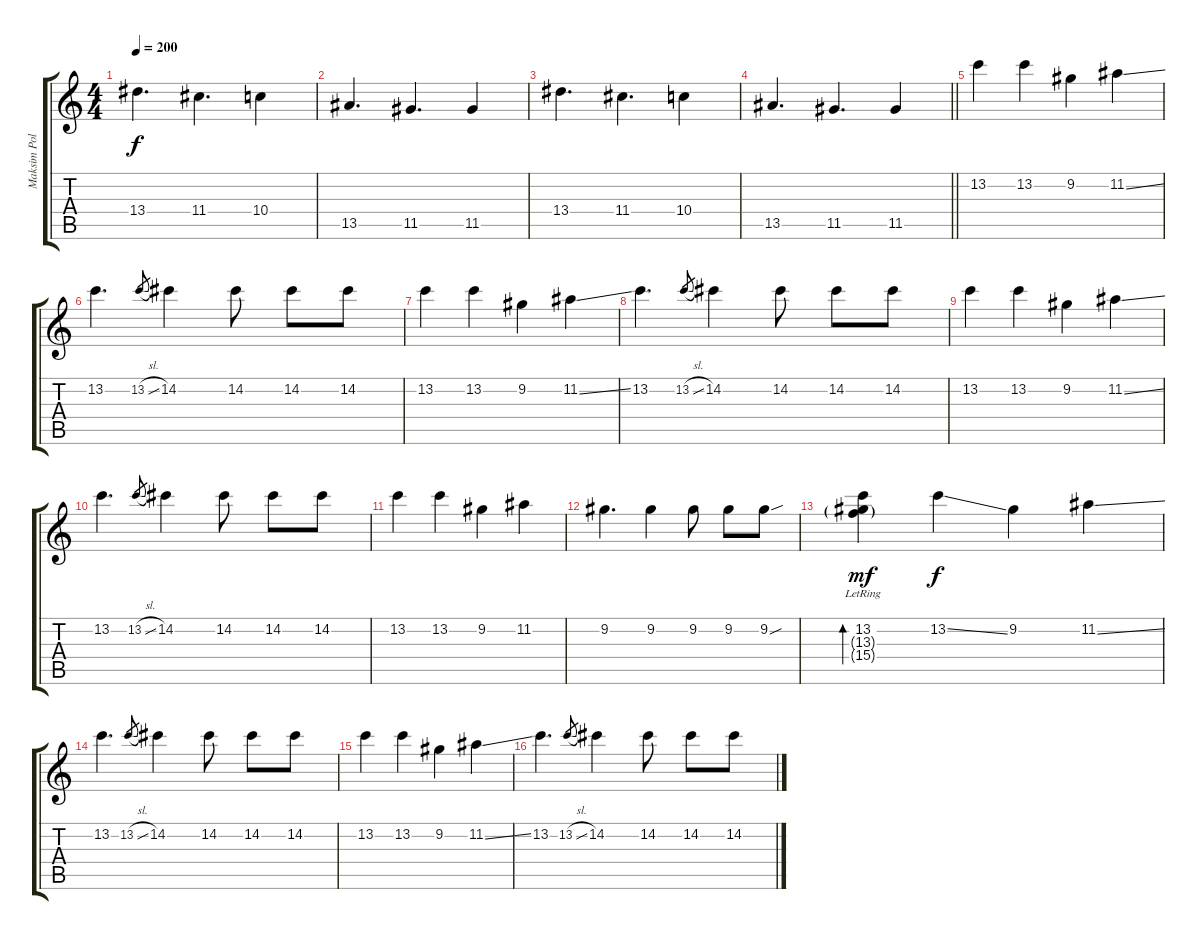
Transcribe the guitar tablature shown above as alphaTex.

\track ("Maksim Polivanov" "Maksim Pol") {instrument electricguitarjazz}
\staff {score tabs}
\tuning (E4 B3 G3 D3 A2 E2) {hide}
\ts (4 4)
\tempo 200
\clef g2
\ks c
13.4.4{d dy f} 11.4.4{d} 10.4.4 |
13.5.4{d} 11.5.4{d} 11.5.4 |
13.4.4{d} 11.4.4{d} 10.4.4 |
\barLineRight lightlight
13.5.4{d} 11.5.4{d} 11.5.4 |
\section ("" "")
13.2.4 13.2.4 9.2.4 11.2{ss}.4 |
13.2.4{d} 13.2{sl}.8{gr} 14.2.4 14.2.8 14.2.8 14.2.8 |
13.2.4 13.2.4 9.2.4 11.2{ss}.4 |
13.2.4{d} 13.2{sl}.8{gr} 14.2.4 14.2.8 14.2.8 14.2.8 |
13.2.4 13.2.4 9.2.4 11.2{ss}.4 |
13.2.4{d} 13.2{sl}.8{gr} 14.2.4 14.2.8 14.2.8 14.2.8 |
13.2.4 13.2.4 9.2.4 11.2.4 |
9.2.4{d} 9.2.4 9.2.8 9.2.8 9.2{sou}.8 |
(13.2 13.3{g lr} 15.4{g lr}).4{bd 120 dy mf} 13.2{ss}.4{dy f} 9.2.4 11.2{ss}.4 |
13.2.4{d} 13.2{sl}.8{gr} 14.2.4 14.2.8 14.2.8 14.2.8 |
13.2.4 13.2.4 9.2.4 11.2{ss}.4 |
13.2.4{d} 13.2{sl}.8{gr} 14.2.4 14.2.8 14.2.8 14.2.8
